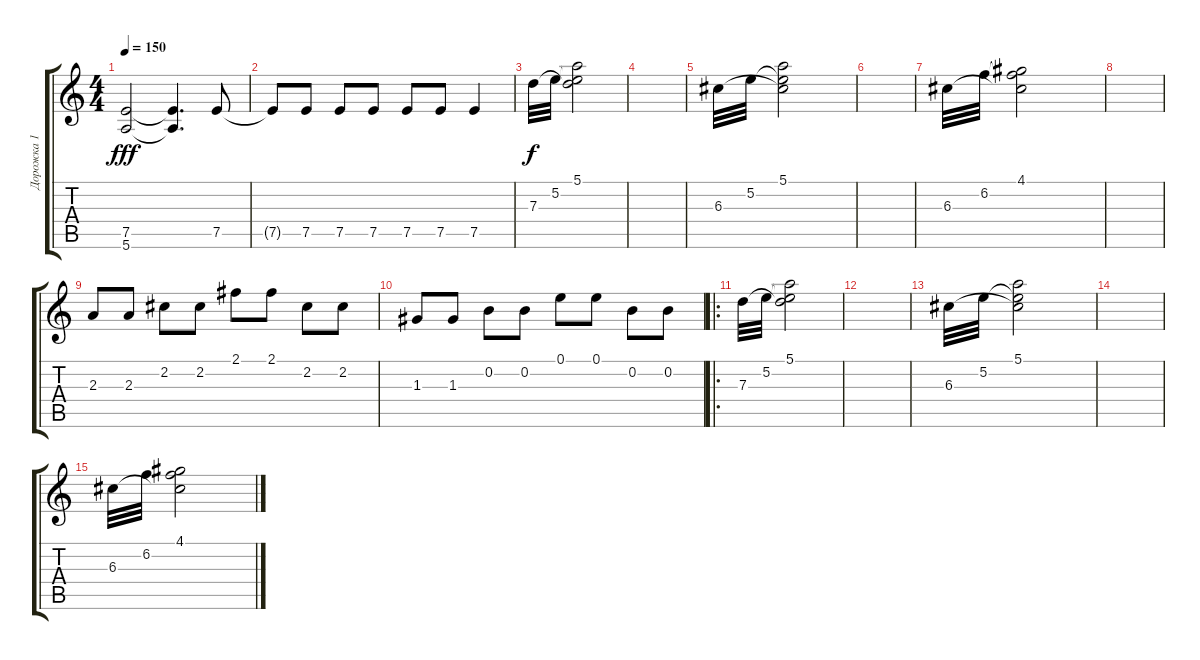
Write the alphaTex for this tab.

\track ("Дорожка 1" "Дорожка 1") {instrument distortionguitar}
\staff {score tabs}
\tuning (E4 B3 G3 D3 A2 E2) {hide}
\ts (4 4)
\tempo 150
\clef g2
\ks c
(7.5 5.6).2{dy fff} (7.5{t} 5.6{t}).4{d} 7.5.8 |
7.5{t}.8 7.5.8 7.5.8 7.5.8 7.5.8 7.5.8 7.5.4 |
7.3.32{dy f instrument acousticguitarsteel} 5.2.32 (5.1 5.2{t} 7.3{t}).2 |
|
6.3.32{instrument acousticguitarsteel} 5.2.32 (5.1 5.2{t} 6.3{t}).2 |
|
6.3.32{instrument acousticguitarsteel} 6.2.32 (4.1 6.2{t} 6.3{t}).2 |
|
2.3.8 2.3.8 2.2.8 2.2.8 2.1.8 2.1.8 2.2.8 2.2.8 |
1.3.8 1.3.8 0.2.8 0.2.8 0.1.8 0.1.8 0.2.8 0.2.8 |
\ro
7.3.32{instrument acousticguitarsteel} 5.2.32 (5.1 5.2{t} 7.3{t}).2 |
|
6.3.32{instrument acousticguitarsteel} 5.2.32 (5.1 5.2{t} 6.3{t}).2 |
|
6.3.32{instrument acousticguitarsteel} 6.2.32 (4.1 6.2{t} 6.3{t}).2
